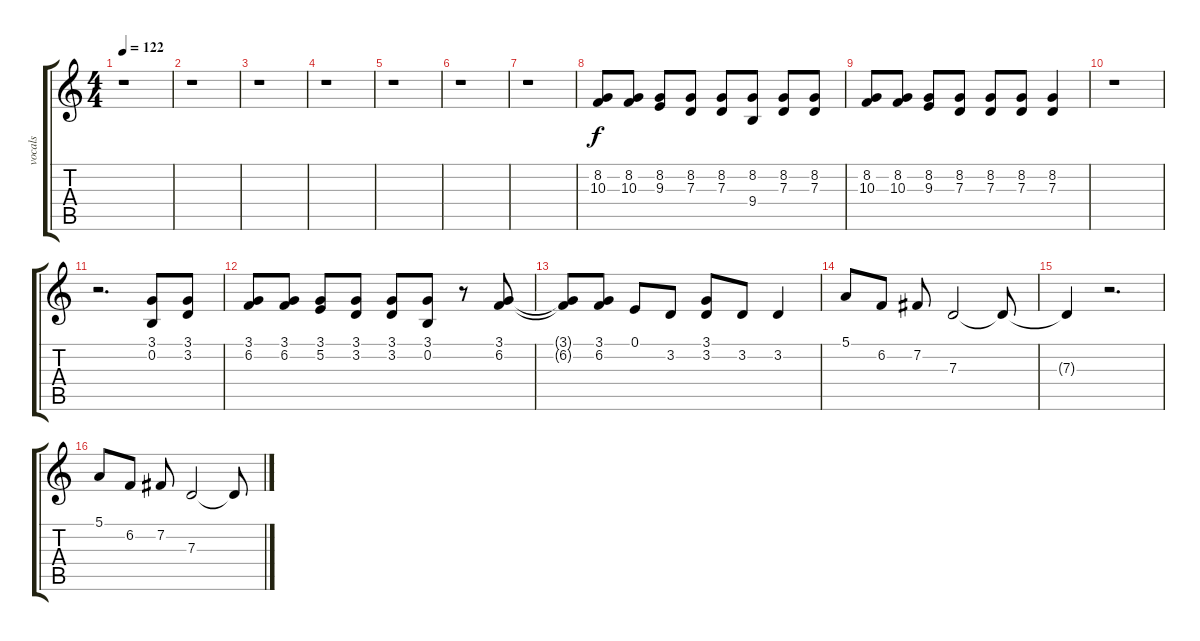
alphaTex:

\track ("vocals" "vocals") {instrument oboe}
\staff {score tabs}
\tuning (E4 B3 G3 D3 A2 E2) {hide}
\ts (4 4)
\tempo 122
\clef g2
\ks c
r.1{dy f} |
r.1 |
r.1 |
r.1 |
r.1 |
r.1 |
r.1 |
(8.2 10.3).8 (8.2 10.3).8 (8.2 9.3).8 (8.2 7.3).8 (8.2 7.3).8 (8.2 9.4).8 (8.2 7.3).8 (8.2 7.3).8 |
(8.2 10.3).8 (8.2 10.3).8 (8.2 9.3).8 (8.2 7.3).8 (8.2 7.3).8 (8.2 7.3).8 (8.2 7.3).4 |
r.1 |
r.2{d} (3.1 0.2).8 (3.1 3.2).8 |
(3.1 6.2).8 (3.1 6.2).8 (3.1 5.2).8 (3.1 3.2).8 (3.1 3.2).8 (3.1 0.2).8 r.8 (3.1 6.2).8 |
(3.1{t} 6.2{t}).8 (3.1 6.2).8 0.1.8 3.2.8 (3.1 3.2).8 3.2.8 3.2.4 |
5.1.8 6.2.8 7.2.8 7.3.2 7.3{t}.8 |
7.3{t}.4 r.2{d} |
5.1.8 6.2.8 7.2.8 7.3.2 7.3{t}.8
